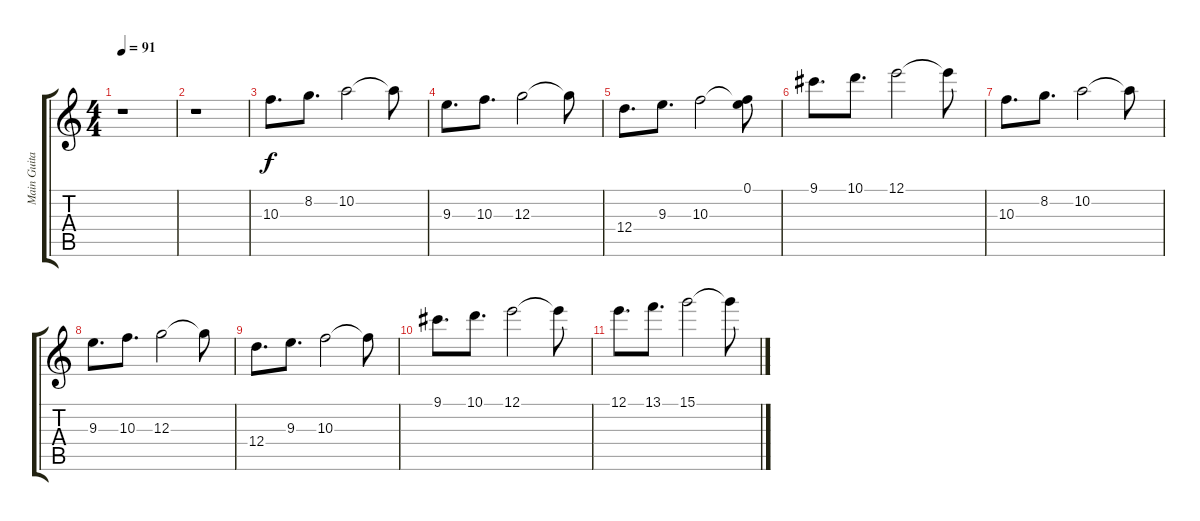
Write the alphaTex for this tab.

\track ("Main Guitar" "Main Guita") {instrument distortionguitar}
\staff {score tabs}
\tuning (E4 B3 G3 D3 A2 E2) {hide}
\ts (4 4)
\tempo 91
\clef g2
\ks c
r.1{dy f} |
r.1 |
10.3.8{d} 8.2.8{d} 10.2.2 10.2{t}.8 |
9.3.8{d} 10.3.8{d} 12.3.2 12.3{t}.8 |
12.4.8{d} 9.3.8{d} 10.3.2 (0.1 10.3{t}).8 |
9.1.8{d} 10.1.8{d} 12.1.2 12.1{t}.8 |
10.3.8{d} 8.2.8{d} 10.2.2 10.2{t}.8 |
9.3.8{d} 10.3.8{d} 12.3.2 12.3{t}.8 |
12.4.8{d} 9.3.8{d} 10.3.2 10.3{t}.8 |
9.1.8{d} 10.1.8{d} 12.1.2 12.1{t}.8 |
12.1.8{d} 13.1.8{d} 15.1.2 15.1{t}.8
